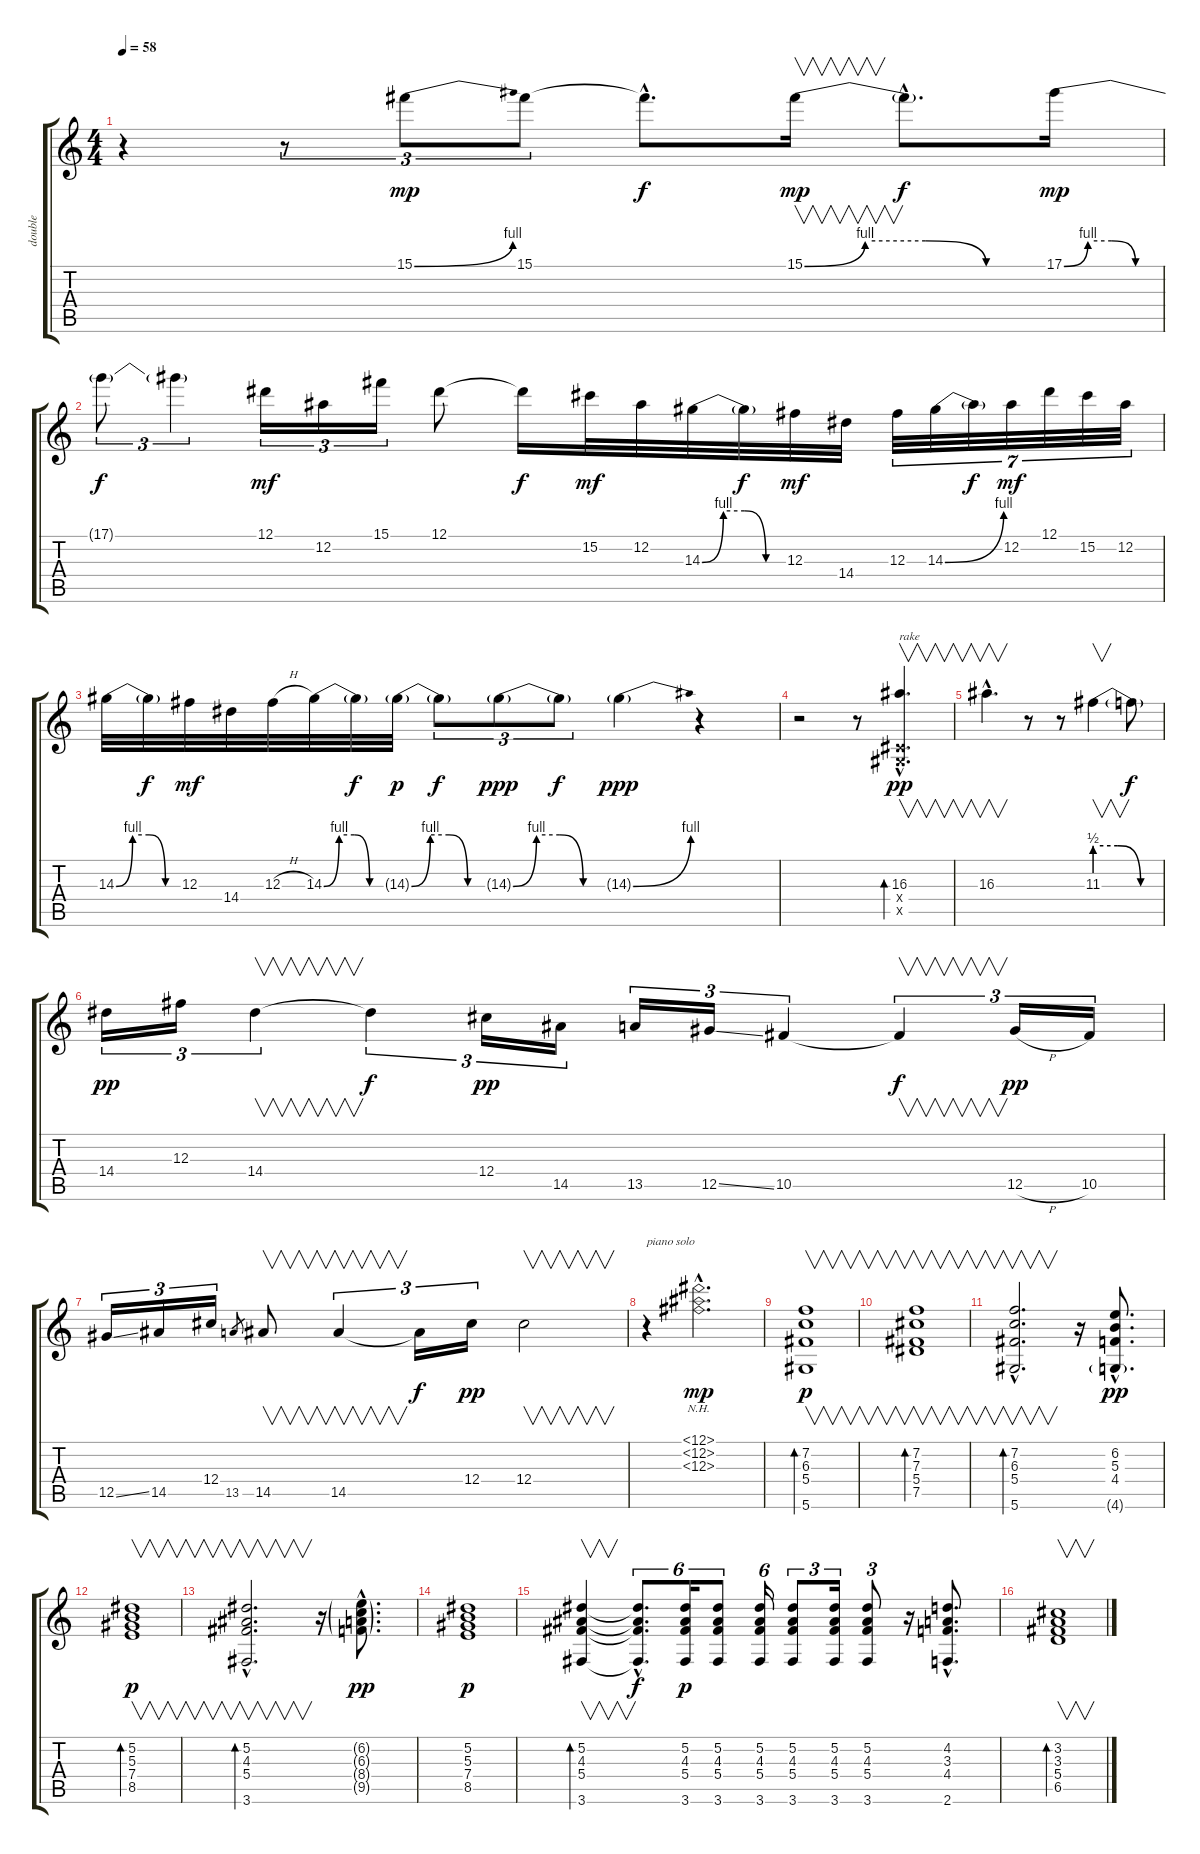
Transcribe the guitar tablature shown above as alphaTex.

\track ("double" "double") {instrument electricguitarclean}
\staff {score tabs}
\tuning (Eb4 Bb3 Gb3 Db3 Ab2 Eb2) {hide}
\ts (4 4)
\tempo 58
\clef g2
\ks c
r.4{dy f} r.8{tu (3 2)} 15.1{be (bend 0 0 60 4)}.8{tu (3 2) dy mp} 15.1.8{tu (3 2)} 15.1{hac t}.8{d dy f} 15.1{be (custom 0 0 15 4 30 4 45 0 60 0)}.16{v dy mp} 15.1{hac t}.8{d dy f} 17.1{be (custom 0 0 15 4 30 4 45 0 60 0)}.16{dy mp} |
17.1{t}.8{tu (3 2) dy f} 17.1{t}.4{tu (3 2)} 12.1.16{tu (3 2) dy mf} 12.2.16{tu (3 2)} 15.1.16{tu (3 2)} 12.1.8 12.1{t}.16{dy f} 15.2.32{dy mf} 12.2.32 14.3{be (custom 0 0 15 4 30 4 45 0 60 0)}.32 14.3{t}.32{dy f} 12.3.32{dy mf} 14.4.32 12.3.32{tu (7 4)} 14.3{be (bend 0 0 60 4)}.32{tu (7 4)} 14.3{t}.32{tu (7 4) dy f} 12.2.32{tu (7 4) dy mf} 12.1.32{tu (7 4)} 15.2.32{tu (7 4)} 12.2.32{tu (7 4)} |
14.3{be (custom 0 0 15 4 30 4 45 0 60 0)}.32 14.3{t}.32{dy f} 12.3.32{dy mf} 14.4.32 12.3{h}.32 14.3{be (custom 0 0 15 4 30 4 45 0 60 0)}.32 14.3{t}.32{dy f} 14.3{be (custom 0 0 15 4 30 4 45 0 60 0) g}.32{dy p} 14.3{t}.8{tu (3 2) dy f} 14.3{be (custom 0 0 15 4 30 4 45 0 60 0) g}.8{tu (3 2) dy ppp} 14.3{t}.8{tu (3 2) dy f} 14.3{be (bend 0 0 60 4) g}.4{dy ppp} r.4 |
r.2 r.8 (16.3{hac} 0.4{hac x} 0.5{hac x}).4{v d bd 60 txt "rake" dy pp} |
16.3{hac}.4{v d} r.8 r.8 11.3{be (custom 0 2 20 2 40 0 60 0)}.4{v} 11.3{t}.8{dy f} |
14.4.16{tu (3 2) dy pp} 12.3.16{tu (3 2)} 14.4.4{v tu (3 2)} 14.4{t}.4{tu (3 2) dy f} 12.4.16{tu (3 2) dy pp} 14.5.16{tu (3 2)} 13.5.16{tu (3 2)} 12.5{ss}.16{tu (3 2)} 10.5.4{tu (3 2)} 10.5{t}.4{v tu (3 2) dy f} 12.5{h}.16{tu (3 2) dy pp} 10.5.16{tu (3 2)} |
12.5{ss}.16{tu (3 2)} 14.5.16{tu (3 2)} 12.4.16{tu (3 2)} 13.5.8{gr} 14.5.8{v} 14.5.4{v tu (3 2)} 14.5{t}.16{tu (3 2) dy f} 12.4.16{tu (3 2) dy pp} 12.4.2{v} |
r.4{txt "piano solo"} (12.1{nh hac} 12.2{nh hac} 12.3{nh hac}).2{d dy mp} |
(7.2 6.3 5.4 5.6).1{v bd 60 dy p} |
(7.2 7.3 5.4 7.5).1{v bd 60} |
(7.2{hac} 6.3{hac} 5.4{hac} 5.6{hac}).2{v d bd 60} r.16 (6.2{hac} 5.3{hac} 4.4{hac} 4.6{g hac}).8{d dy pp} |
(5.2 5.3 7.4 8.5).1{v bd 60 dy p} |
(5.2{hac} 4.3{hac} 5.4{hac} 3.6{hac}).2{v d bd 60} r.16 (6.2{g hac} 6.3{g hac} 8.4{g hac} 9.5{g hac}).8{d dy pp} |
(5.2 5.3 7.4 8.5).1{dy p} |
(5.2 4.3 5.4 3.6).4{v bd 60} (5.2{hac t} 4.3{hac t} 5.4{hac t} 3.6{hac t}).8{d tu (6 4) dy f} (5.2 4.3 5.4 3.6).16{tu (6 4) dy p} (5.2 4.3 5.4 3.6).8{tu (6 4)} (5.2 4.3 5.4 3.6).16{tu (6 4)} (5.2 4.3 5.4 3.6).8{tu (3 2)} (5.2 4.3 5.4 3.6).16{tu (3 2)} (5.2 4.3 5.4 3.6).8{tu (3 2)} r.16 (4.2{hac} 3.3{hac} 4.4{hac} 2.6{hac}).8{d} |
(3.2 3.3 5.4 6.5).1{v bd 60}
